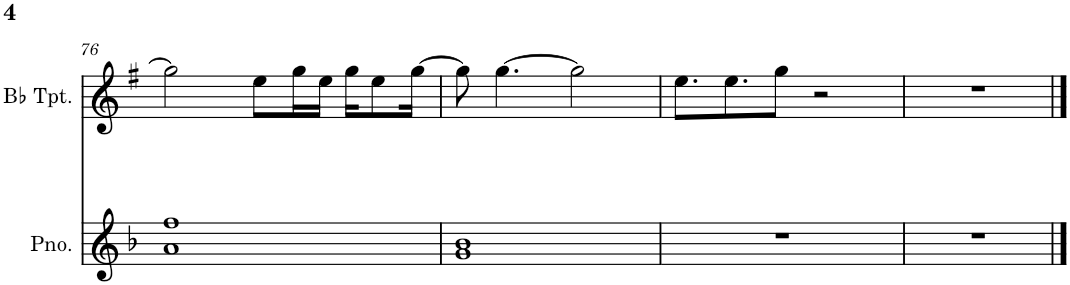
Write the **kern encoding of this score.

**kern	**kern
*part2	*part1
*staff2	*staff1
*I"Piano	*I"Bb Trumpet
*I'Pno.	*I'Bb Tpt.
!!LO:PB:g=z
*clefG2	*clefG2
*	*Trd1c2
*k[b-]	*k[f#]
*M4/4	*M4/4
=76	=76
1a 1ff	2gg\]
.	8ee\L
.	16gg\L
.	16ee\JJ
.	16gg\KL
.	8ee\
.	[16gg\Jk
=77	=77
1g 1b-	8gg\]
.	[4.gg\
.	2gg\]
=78	=78
1r	8.ee\L
.	8.ee\
.	8gg\J
.	2r
=79	=79
1r	1r
==	==
*-	*-
